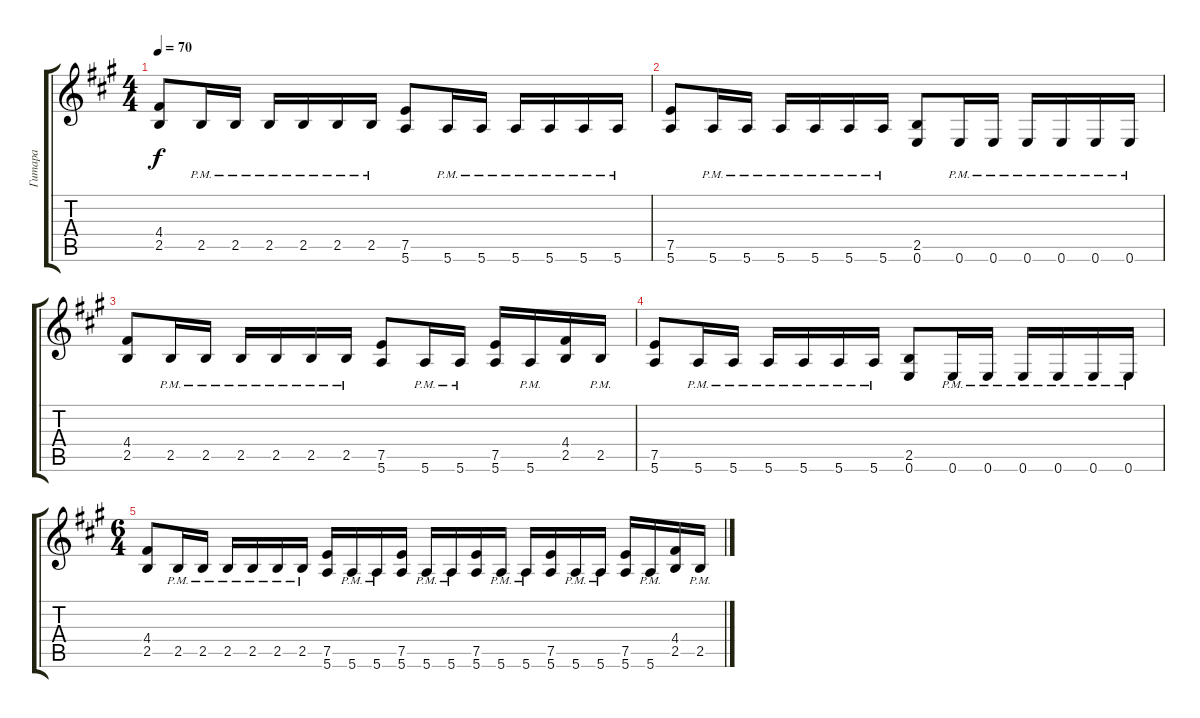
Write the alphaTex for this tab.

\track ("Гитара" "Гитара") {instrument acousticguitarsteel}
\staff {score tabs}
\tuning (E4 B3 G3 D3 A2 E2) {hide}
\ts (4 4)
\tempo 70
\clef g2
\ks a
(4.4 2.5).8{dy f} 2.5{pm}.16 2.5{pm}.16 2.5{pm}.16 2.5{pm}.16 2.5{pm}.16 2.5{pm}.16 (7.5 5.6).8 5.6{pm}.16 5.6{pm}.16 5.6{pm}.16 5.6{pm}.16 5.6{pm}.16 5.6{pm}.16 |
(7.5 5.6).8 5.6{pm}.16 5.6{pm}.16 5.6{pm}.16 5.6{pm}.16 5.6{pm}.16 5.6{pm}.16 (2.5 0.6).8 0.6{pm}.16 0.6{pm}.16 0.6{pm}.16 0.6{pm}.16 0.6{pm}.16 0.6{pm}.16 |
(4.4 2.5).8 2.5{pm}.16 2.5{pm}.16 2.5{pm}.16 2.5{pm}.16 2.5{pm}.16 2.5{pm}.16 (7.5 5.6).8 5.6{pm}.16 5.6{pm}.16 (7.5 5.6).16 5.6{pm}.16 (4.4 2.5).16 2.5{pm}.16 |
(7.5 5.6).8 5.6{pm}.16 5.6{pm}.16 5.6{pm}.16 5.6{pm}.16 5.6{pm}.16 5.6{pm}.16 (2.5 0.6).8 0.6{pm}.16 0.6{pm}.16 0.6{pm}.16 0.6{pm}.16 0.6{pm}.16 0.6{pm}.16 |
\ts (6 4)
(4.4 2.5).8 2.5{pm}.16 2.5{pm}.16 2.5{pm}.16 2.5{pm}.16 2.5{pm}.16 2.5{pm}.16 (7.5 5.6).16 5.6{pm}.16 5.6{pm}.16 (7.5 5.6).16 5.6{pm}.16 5.6{pm}.16 (7.5 5.6).16 5.6{pm}.16 5.6{pm}.16 (7.5 5.6).16 5.6{pm}.16 5.6{pm}.16 (7.5 5.6).16 5.6{pm}.16 (4.4 2.5).16 2.5{pm}.16
